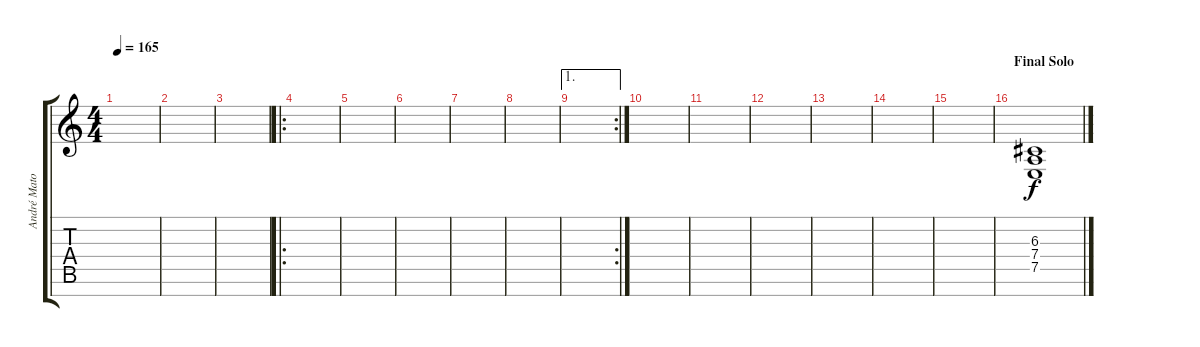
\track ("André Matos - Reed Organ" "André Mato") {instrument reedorgan}
\staff {score tabs}
\tuning (E4 B3 G3 D3 A2 E2 B1) {hide}
\ts (4 4)
\tempo 165
\clef g2
\ks c
|
|
|
\ro
|
|
|
|
|
\ae 1
\rc 2
|
|
|
|
|
|
|
\section ("" "Final Solo")
(6.3 7.4 7.5).1
